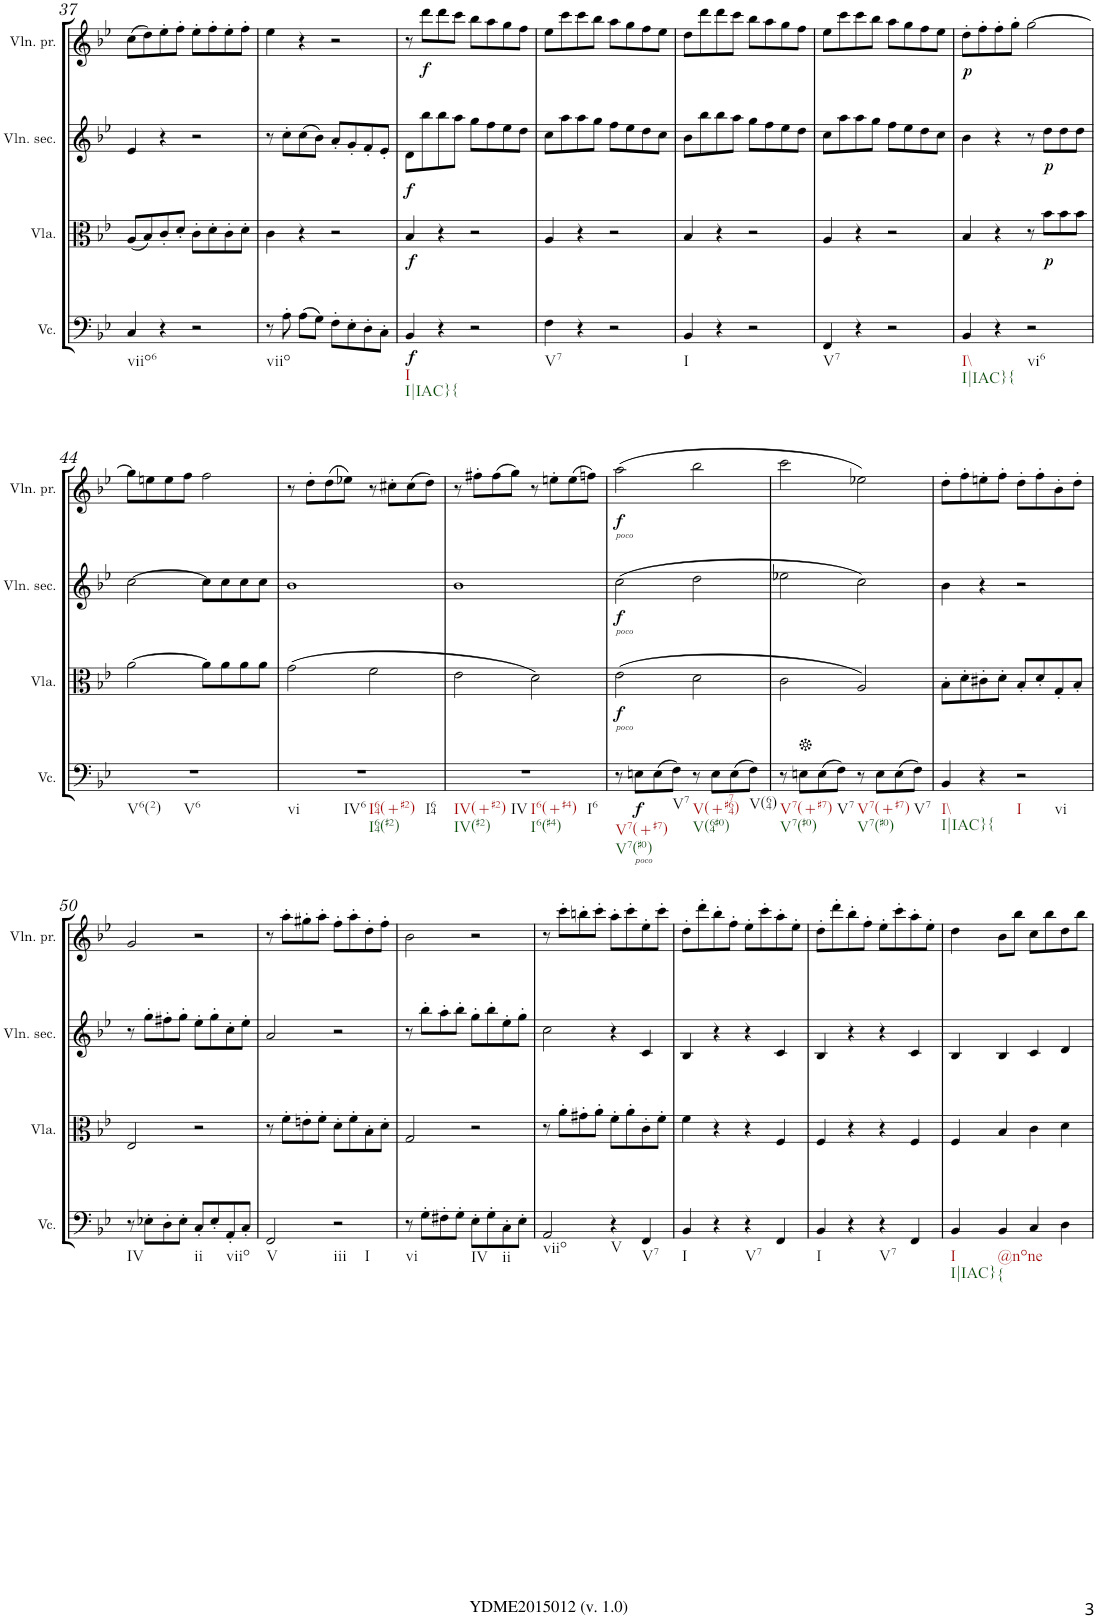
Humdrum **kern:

**kern	**dynam	**kern	**dynam	**kern	**dynam	**kern	**dynam
*part4	*part4	*part3	*part3	*part2	*part2	*part1	*part1
*staff4	*staff4	*staff3	*staff3	*staff2	*staff2	*staff1	*staff1
*I"Violoncelle	*	*I"Viola	*	*I"Violino secondo	*	*I"Violino primo	*
*I'Vc.	*	*I'Vla.	*	*I'Vln. sec.	*	*I'Vln. pr.	*
!!LO:PB:g=z
*clefF4	*	*clefC3	*	*clefG2	*	*clefG2	*
*k[b-e-]	*	*k[b-e-]	*	*k[b-e-]	*	*k[b-e-]	*
*M2/2	*	*M2/2	*	*M2/2	*	*M2/2	*
=37	=37	=37	=37	=37	=37	=37	=37
!LO:TX:b:t=viio6	!	!	!	!	!	!	!
4C/	.	(<8A/L	.	4e-/	.	(>8cc\L	.
.	.	8B-/)	.	.	.	8dd\)	.
4r	.	8c'/	.	4r	.	8ee-'\	.
.	.	8d'/J	.	.	.	8ff'\J	.
2r	.	8c'\L	.	2r	.	8ee-'\L	.
.	.	8d'\	.	.	.	8ff'\	.
.	.	8c'\	.	.	.	8ee-'\	.
.	.	8d'\J	.	.	.	8ff'\J	.
=38	=38	=38	=38	=38	=38	=38	=38
!LO:TX:b:t=viio	!	!	!	!	!	!	!
8r	.	4c\	.	8r	.	4ee-\	.
8A'\	.	.	.	8cc'\L	.	.	.
(>8A\L	.	4r	.	(>8cc\	.	4r	.
8G\J)	.	.	.	8b-\J)	.	.	.
8F'\L	.	2r	.	8a'/L	.	2r	.
8E-'\	.	.	.	8g'/	.	.	.
8D'\	.	.	.	8f'/	.	.	.
8C'\J	.	.	.	8e-'/J	.	.	.
=39	=39	=39	=39	=39	=39	=39	=39
!LO:TX:b:t=I	!	!	!	!	!	!	!
!LO:TX:b:t=I|IAC}{	!	!	!	!	!	!	!
!	!LO:DY:b	!	!LO:DY:b	!	!LO:DY:b	!	!
4BB-/	f	4B-/	f	8d\L	f	8r	.
!	!	!	!	!	!	!	!LO:DY:b
.	.	.	.	8bb-\	.	8ddd\L	f
4r	.	4r	.	8bb-\	.	8ddd\	.
.	.	.	.	8aa\J	.	8ccc\J	.
2r	.	2r	.	8gg\L	.	8bb-\L	.
.	.	.	.	8ff\	.	8aa\	.
.	.	.	.	8ee-\	.	8gg\	.
.	.	.	.	8dd\J	.	8ff\J	.
=40	=40	=40	=40	=40	=40	=40	=40
!LO:TX:b:t=V7	!	!	!	!	!	!	!
4F\	.	4A/	.	8cc\L	.	8ee-\L	.
.	.	.	.	8aa\	.	8ccc\	.
4r	.	4r	.	8aa\	.	8ccc\	.
.	.	.	.	8gg\J	.	8bb-\J	.
2r	.	2r	.	8ff\L	.	8aa\L	.
.	.	.	.	8ee-\	.	8gg\	.
.	.	.	.	8dd\	.	8ff\	.
.	.	.	.	8cc\J	.	8ee-\J	.
=41	=41	=41	=41	=41	=41	=41	=41
!LO:TX:b:t=I	!	!	!	!	!	!	!
4BB-/	.	4B-/	.	8b-\L	.	8dd\L	.
.	.	.	.	8bb-\	.	8ddd\	.
4r	.	4r	.	8bb-\	.	8ddd\	.
.	.	.	.	8aa\J	.	8ccc\J	.
2r	.	2r	.	8gg\L	.	8bb-\L	.
.	.	.	.	8ff\	.	8aa\	.
.	.	.	.	8ee-\	.	8gg\	.
.	.	.	.	8dd\J	.	8ff\J	.
=42	=42	=42	=42	=42	=42	=42	=42
!LO:TX:b:t=V7	!	!	!	!	!	!	!
4FF/	.	4A/	.	8cc\L	.	8ee-\L	.
.	.	.	.	8aa\	.	8ccc\	.
4r	.	4r	.	8aa\	.	8ccc\	.
.	.	.	.	8gg\J	.	8bb-\J	.
2r	.	2r	.	8ff\L	.	8aa\L	.
.	.	.	.	8ee-\	.	8gg\	.
.	.	.	.	8dd\	.	8ff\	.
.	.	.	.	8cc\J	.	8ee-\J	.
=43	=43	=43	=43	=43	=43	=43	=43
!LO:TX:b:t=I\\	!	!	!	!	!	!	!
!LO:TX:b:t=I|IAC}{	!	!	!	!	!	!	!
!	!	!	!	!	!	!	!LO:DY:b
4BB-/	.	4B-/	.	4b-\	.	8dd'\L	p
.	.	.	.	.	.	8ff'\	.
4r	.	4r	.	4r	.	8ff'\	.
.	.	.	.	.	.	8gg'\J	.
!LO:TX:b:t=vi6	!	!	!	!	!	!	!
2r	.	8r	.	8r	.	[2gg\	.
!	!	!	!LO:DY:b	!	!LO:DY:b	!	!
.	.	8b-\L	p	8dd\L	p	.	.
.	.	8b-\	.	8dd\	.	.	.
.	.	8b-\J	.	8dd\J	.	.	.
!!LO:LB:g=z
=44	=44	=44	=44	=44	=44	=44	=44
!LO:TX:b:t=V6(2)	!	!	!	!	!	!	!
!LO:TX:b:t=V6	!	!	!	!	!	!	!
1r	.	[2a\	.	[2cc\	.	8gg\L]	.
.	.	.	.	.	.	8een\	.
.	.	.	.	.	.	8ee\	.
.	.	.	.	.	.	8ff\J	.
.	.	8a\L]	.	8cc\L]	.	2ff\	.
.	.	8a\	.	8cc\	.	.	.
.	.	8a\	.	8cc\	.	.	.
.	.	8a\J	.	8cc\J	.	.	.
=45	=45	=45	=45	=45	=45	=45	=45
!LO:TX:b:t=vi	!	!	!	!	!	!	!
!LO:TX:b:t=IV6	!	!	!	!	!	!	!
!LO:TX:b:t=I64(+#2)	!	!	!	!	!	!	!
!LO:TX:b:t=I64(#2)	!	!	!	!	!	!	!
!LO:TX:b:t=I64	!	!	!	!	!	!	!
1r	.	(>2g\	.	1b-	.	8r	.
.	.	.	.	.	.	8dd'\L	.
.	.	.	.	.	.	(>8dd\	.
.	.	.	.	.	.	8ee-X\J)	.
.	.	2f\	.	.	.	8r	.
.	.	.	.	.	.	8cc#X'\L	.
.	.	.	.	.	.	(>8cc#\	.
.	.	.	.	.	.	8dd\J)	.
=46	=46	=46	=46	=46	=46	=46	=46
!LO:TX:b:t=IV(+#2)	!	!	!	!	!	!	!
!LO:TX:b:t=IV(#2)	!	!	!	!	!	!	!
!LO:TX:b:t=IV	!	!	!	!	!	!	!
!LO:TX:b:t=I6(+#4)	!	!	!	!	!	!	!
!LO:TX:b:t=I6(#4)	!	!	!	!	!	!	!
!LO:TX:b:t=I6	!	!	!	!	!	!	!
1r	.	2e-\	.	1b-	.	8r	.
.	.	.	.	.	.	8ff#X'\L	.
.	.	.	.	.	.	(>8ff#\	.
.	.	.	.	.	.	8gg\J)	.
.	.	2d\)	.	.	.	8r	.
.	.	.	.	.	.	8een'\L	.
.	.	.	.	.	.	(>8ee\	.
.	.	.	.	.	.	8ffn\J)	.
=47	=47	=47	=47	=47	=47	=47	=47
!	!	!	!	!	!	!LO:TX:b:i:t=poco	!
!	!	!	!	!LO:TX:b:i:t=poco	!	!	!
!	!	!LO:TX:b:i:t=poco	!	!	!	!	!
!LO:TX:b:t=V7(+#7)	!	!	!	!	!	!	!
!LO:TX:b:t=V7(#0)	!	!	!	!	!	!	!
!	!	!	!LO:DY:b	!	!LO:DY:b	!	!LO:DY:b
8r	.	(>2e-\	f	(>2cc\	f	(>2aa\	f
!LO:TX:b:i:t=poco	!	!	!	!	!	!	!
!	!LO:DY:b	!	!	!	!	!	!
8En\L	f	.	.	.	.	.	.
(>8E\	.	.	.	.	.	.	.
!LO:TX:b:t=V7	!	!	!	!	!	!	!
8F\J)	.	.	.	.	.	.	.
!LO:TX:b:t=V(+#764)	!	!	!	!	!	!	!
!LO:TX:b:t=V(64#0)	!	!	!	!	!	!	!
8r	.	2d\	.	2dd\	.	2bb-\	.
8E\L	.	.	.	.	.	.	.
(>8E\	.	.	.	.	.	.	.
!LO:TX:b:t=V(64)	!	!	!	!	!	!	!
8F\J)	.	.	.	.	.	.	.
=48	=48	=48	=48	=48	=48	=48	=48
!LO:TX:b:t=V7(+#7)	!	!	!	!	!	!	!
!LO:TX:b:t=V7(#0)	!	!	!	!	!	!	!
8r	.	2c\	.	2ee-X\	.	2ccc\	.
8En\L	.	.	.	.	.	.	.
(>8E\	.	.	.	.	.	.	.
!LO:TX:b:t=V7	!	!	!	!	!	!	!
8F\J)	.	.	.	.	.	.	.
!LO:TX:b:t=V7(+#7)	!	!	!	!	!	!	!
!LO:TX:b:t=V7(#0)	!	!	!	!	!	!	!
8r	.	2A/)	.	2cc\)	.	2ee-X\)	.
8E\L	.	.	.	.	.	.	.
(>8E\	.	.	.	.	.	.	.
!LO:TX:b:t=V7	!	!	!	!	!	!	!
8F\J)	.	.	.	.	.	.	.
=49	=49	=49	=49	=49	=49	=49	=49
!LO:TX:b:t=I\\	!	!	!	!	!	!	!
!LO:TX:b:t=I|IAC}{	!	!	!	!	!	!	!
4BB-/	.	8B-'\L	.	4b-\	.	8dd'\L	.
.	.	8d'\	.	.	.	8ff'\	.
4r	.	8c#X'\	.	4r	.	8een'\	.
.	.	8d'\J	.	.	.	8ff'\J	.
!LO:TX:b:t=I	!	!	!	!	!	!	!
!LO:TX:b:t=vi	!	!	!	!	!	!	!
2r	.	8B-'/L	.	2r	.	8dd'\L	.
.	.	8d'/	.	.	.	8ff'\	.
.	.	8G'/	.	.	.	8b-'\	.
.	.	8B-'/J	.	.	.	8dd'\J	.
!!LO:LB:g=z
=50	=50	=50	=50	=50	=50	=50	=50
!LO:TX:b:t=IV	!	!	!	!	!	!	!
8r	.	2E-/	.	8r	.	2g/	.
8E-X'\L	.	.	.	8gg'\L	.	.	.
8D'\	.	.	.	8ff#X'\	.	.	.
8E-'\J	.	.	.	8gg'\J	.	.	.
!LO:TX:b:t=ii	!	!	!	!	!	!	!
8C'/L	.	2r	.	8ee-'\L	.	2r	.
8E-'/	.	.	.	8gg'\	.	.	.
!LO:TX:b:t=viio	!	!	!	!	!	!	!
8AA'/	.	.	.	8cc'\	.	.	.
8C'/J	.	.	.	8ee-'\J	.	.	.
=51	=51	=51	=51	=51	=51	=51	=51
!LO:TX:b:t=V	!	!	!	!	!	!	!
2FF/	.	8r	.	2a/	.	8r	.
.	.	8f'\L	.	.	.	8aa'\L	.
.	.	8en'\	.	.	.	8gg#X'\	.
.	.	8f'\J	.	.	.	8aa'\J	.
!LO:TX:b:t=iii	!	!	!	!	!	!	!
!LO:TX:b:t=I	!	!	!	!	!	!	!
2r	.	8d'\L	.	2r	.	8ff'\L	.
.	.	8f'\	.	.	.	8aa'\	.
.	.	8B-'\	.	.	.	8dd'\	.
.	.	8d'\J	.	.	.	8ff'\J	.
=52	=52	=52	=52	=52	=52	=52	=52
!LO:TX:b:t=vi	!	!	!	!	!	!	!
8r	.	2G/	.	8r	.	2b-\	.
8G'\L	.	.	.	8bb-'\L	.	.	.
8F#X'\	.	.	.	8aa'\	.	.	.
8G'\J	.	.	.	8bb-'\J	.	.	.
!LO:TX:b:t=IV	!	!	!	!	!	!	!
8E-'\L	.	2r	.	8gg'\L	.	2r	.
8G'\	.	.	.	8bb-'\	.	.	.
!LO:TX:b:t=ii	!	!	!	!	!	!	!
8C'\	.	.	.	8ee-'\	.	.	.
8E-'\J	.	.	.	8gg'\J	.	.	.
=53	=53	=53	=53	=53	=53	=53	=53
!LO:TX:b:t=viio	!	!	!	!	!	!	!
2AA/	.	8r	.	2cc\	.	8r	.
.	.	8a'\L	.	.	.	8ccc'\L	.
.	.	8g#X'\	.	.	.	8bbn'\	.
.	.	8a'\J	.	.	.	8ccc'\J	.
!LO:TX:b:t=V	!	!	!	!	!	!	!
4r	.	8f'\L	.	4r	.	8aa'\L	.
.	.	8a'\	.	.	.	8ccc'\	.
!LO:TX:b:t=V7	!	!	!	!	!	!	!
4FF/	.	8c'\	.	4c/	.	8ee-'\	.
.	.	8f'\J	.	.	.	8ccc'\J	.
=54	=54	=54	=54	=54	=54	=54	=54
!LO:TX:b:t=I	!	!	!	!	!	!	!
4BB-/	.	4f\	.	4B-/	.	8dd'\L	.
.	.	.	.	.	.	8ddd'\	.
4r	.	4r	.	4r	.	8bb-'\	.
.	.	.	.	.	.	8ff'\J	.
!LO:TX:b:t=V7	!	!	!	!	!	!	!
4r	.	4r	.	4r	.	8ee-'\L	.
.	.	.	.	.	.	8ccc'\	.
4FF/	.	4F/	.	4c/	.	8aa'\	.
.	.	.	.	.	.	8ee-'\J	.
=55	=55	=55	=55	=55	=55	=55	=55
!LO:TX:b:t=I	!	!	!	!	!	!	!
4BB-/	.	4F/	.	4B-/	.	8dd'\L	.
.	.	.	.	.	.	8ddd'\	.
4r	.	4r	.	4r	.	8bb-'\	.
.	.	.	.	.	.	8ff'\J	.
!LO:TX:b:t=V7	!	!	!	!	!	!	!
4r	.	4r	.	4r	.	8ee-'\L	.
.	.	.	.	.	.	8ccc'\	.
4FF/	.	4F/	.	4c/	.	8aa'\	.
.	.	.	.	.	.	8ee-'\J	.
=56	=56	=56	=56	=56	=56	=56	=56
!LO:TX:b:t=I	!	!	!	!	!	!	!
!LO:TX:b:t=I|IAC}	!	!	!	!	!	!	!
4BB-/	.	4F/	.	4B-/	.	4dd\	.
!LO:TX:b:t=@none	!	!	!	!	!	!	!
!LO:TX:b:t={	!	!	!	!	!	!	!
4BB-/	.	4B-/	.	4B-/	.	8b-\L	.
.	.	.	.	.	.	8bb-\J	.
4C/	.	4c\	.	4c/	.	8cc\L	.
.	.	.	.	.	.	8bb-\	.
4D\	.	4d\	.	4d/	.	8dd\	.
.	.	.	.	.	.	8bb-\J	.
=	=	=	=	=	=	=	=
*-	*-	*-	*-	*-	*-	*-	*-
